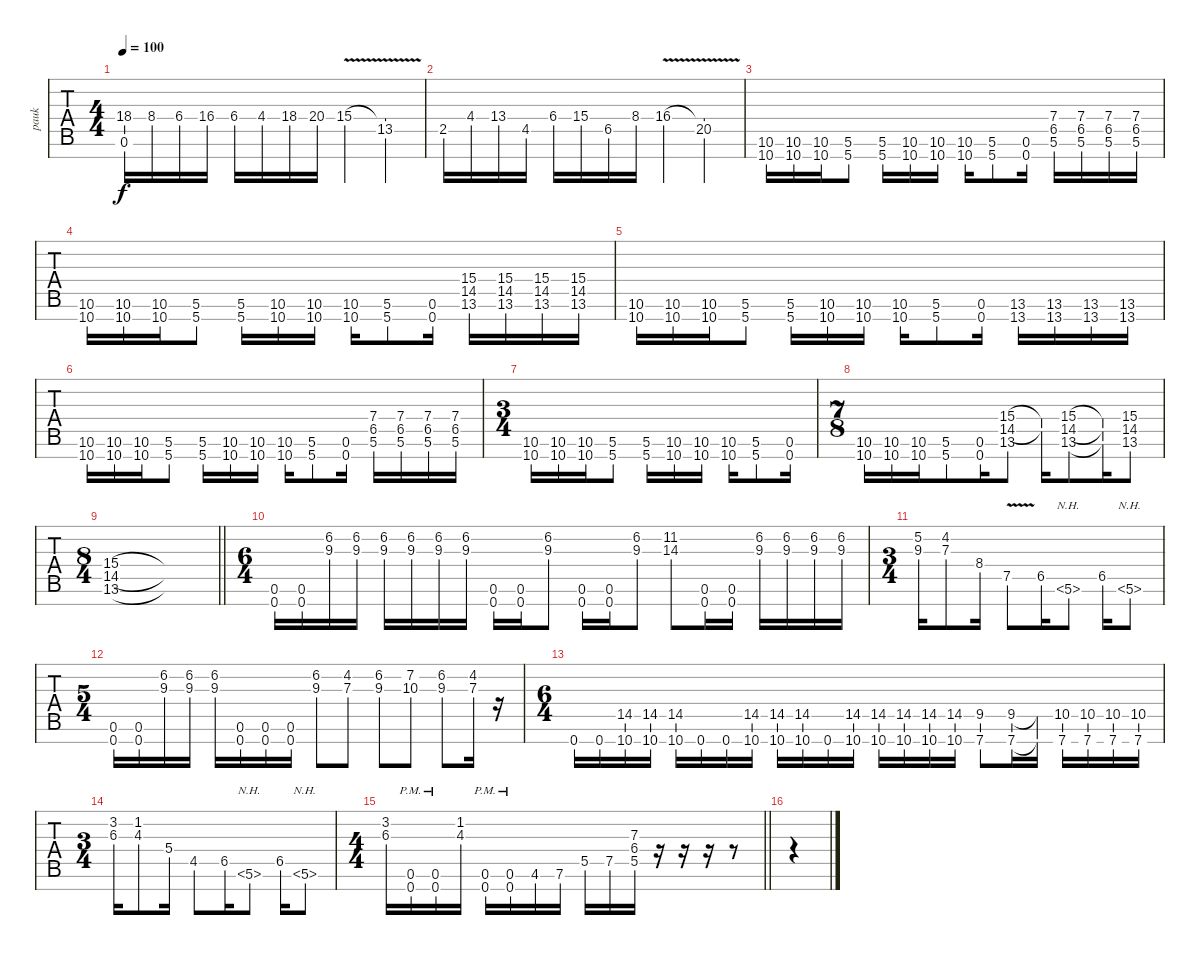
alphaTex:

\track ("pauk" "pauk") {instrument overdrivenguitar}
\staff {tabs}
\tuning (E4 B3 G3 D3 A2 E2 A1) {hide}
\ts (4 4)
\tempo 100
\clef f4
\ks c
(18.4 0.6).16{dy f} 8.4.16 6.4.16 16.4.16 6.4.16 4.4.16 18.4.16 20.4.16 15.4{v}.4 (15.4{t} 13.5).4 |
2.5.16 4.4.16 13.4.16 4.5.16 6.4.16 15.4.16 6.5.16 8.4.16 16.4{v}.4 (16.4{t} 20.5{v}).4 |
(10.6 10.7).16 (10.6 10.7).16 (10.6 10.7).16 (5.6 5.7).8 (5.6 5.7).16 (10.6 10.7).16 (10.6 10.7).16 (10.6 10.7).16 (5.6 5.7).8 (0.6 0.7).16 (7.4 6.5 5.6).16 (7.4 6.5 5.6).16 (7.4 6.5 5.6).16 (7.4 6.5 5.6).16 |
(10.6 10.7).16 (10.6 10.7).16 (10.6 10.7).16 (5.6 5.7).8 (5.6 5.7).16 (10.6 10.7).16 (10.6 10.7).16 (10.6 10.7).16 (5.6 5.7).8 (0.6 0.7).16 (15.4 14.5 13.6).16 (15.4 14.5 13.6).16 (15.4 14.5 13.6).16 (15.4 14.5 13.6).16 |
(10.6 10.7).16 (10.6 10.7).16 (10.6 10.7).16 (5.6 5.7).8 (5.6 5.7).16 (10.6 10.7).16 (10.6 10.7).16 (10.6 10.7).16 (5.6 5.7).8 (0.6 0.7).16 (13.6 13.7).16 (13.6 13.7).16 (13.6 13.7).16 (13.6 13.7).16 |
(10.6 10.7).16 (10.6 10.7).16 (10.6 10.7).16 (5.6 5.7).8 (5.6 5.7).16 (10.6 10.7).16 (10.6 10.7).16 (10.6 10.7).16 (5.6 5.7).8 (0.6 0.7).16 (7.4 6.5 5.6).16 (7.4 6.5 5.6).16 (7.4 6.5 5.6).16 (7.4 6.5 5.6).16 |
\ts (3 4)
(10.6 10.7).16 (10.6 10.7).16 (10.6 10.7).16 (5.6 5.7).8 (5.6 5.7).16 (10.6 10.7).16 (10.6 10.7).16 (10.6 10.7).16 (5.6 5.7).8 (0.6 0.7).16 |
\ts (7 8)
(10.6 10.7).16 (10.6 10.7).16 (10.6 10.7).16 (5.6 5.7).8 (0.6 0.7).16 (15.4 14.5 13.6).8 (15.4{t} 14.5{t}).16 (15.4 14.5 13.6).8 (15.4{t} 14.5{t} 13.6{t}).16 (15.4 14.5 13.6).8 |
\ts (8 4)
\barLineRight lightlight
(15.4 14.5 13.6).1 (15.4{t} 14.5{t} 13.6{t}).1 |
\ts (6 4)
\section ("" "")
(0.6 0.7).16 (0.6 0.7).16 (6.2 9.3).16 (6.2 9.3).16 (6.2 9.3).16 (6.2 9.3).16 (6.2 9.3).16 (6.2 9.3).16 (0.6 0.7).16 (0.6 0.7).16 (6.2 9.3).8 (0.6 0.7).16 (0.6 0.7).16 (6.2 9.3).8 (11.2 14.3).8 (0.6 0.7).16 (0.6 0.7).16 (6.2 9.3).16 (6.2 9.3).16 (6.2 9.3).16 (6.2 9.3).16 |
\ts (3 4)
(5.2 9.3).16 (4.2 7.3).8 8.4.16 7.5{v}.8 6.5.16 5.6{nh}.8 6.5.16 5.6{nh}.8 |
\ts (5 4)
(0.6 0.7).16 (0.6 0.7).16 (6.2 9.3).16 (6.2 9.3).16 (6.2 9.3).16 (0.6 0.7).16 (0.6 0.7).16 (0.6 0.7).16 (6.2 9.3).8 (4.2 7.3).8 (6.2 9.3).8 (7.2 10.3).8 (6.2 9.3).8 (4.2 7.3).16 r.16 |
\ts (6 4)
0.7.16 0.7.16 (14.5 10.7).16 (14.5 10.7).16 (14.5 10.7).16 0.7.16 0.7.16 (14.5 10.7).16 (14.5 10.7).16 (14.5 10.7).16 0.7.16 (14.5 10.7).16 (14.5 10.7).16 (14.5 10.7).16 (14.5 10.7).16 (14.5 10.7).16 (9.5 7.7).8 (9.5 7.7).16 (9.5{t} 7.7{t}).16 (10.5 7.7).16 (10.5 7.7).16 (10.5 7.7).16 (10.5 7.7).16 |
\ts (3 4)
(3.2 6.3).16 (1.2 4.3).8 5.4.16 4.5.8 6.5.16 5.6{nh}.8 6.5.16 5.6{nh}.8 |
\ts (4 4)
\barLineRight lightlight
(3.2 6.3).16 (0.6{pm} 0.7{pm}).16 (0.6{pm} 0.7{pm}).16 (1.2 4.3).16 (0.6{pm} 0.7{pm}).16 (0.6{pm} 0.7{pm}).16 4.6.16 7.6.16 5.5.16 7.5.16 (7.3 6.4 5.5).16 r.16 r.16 r.16 r.8 |
\section ("" "")
